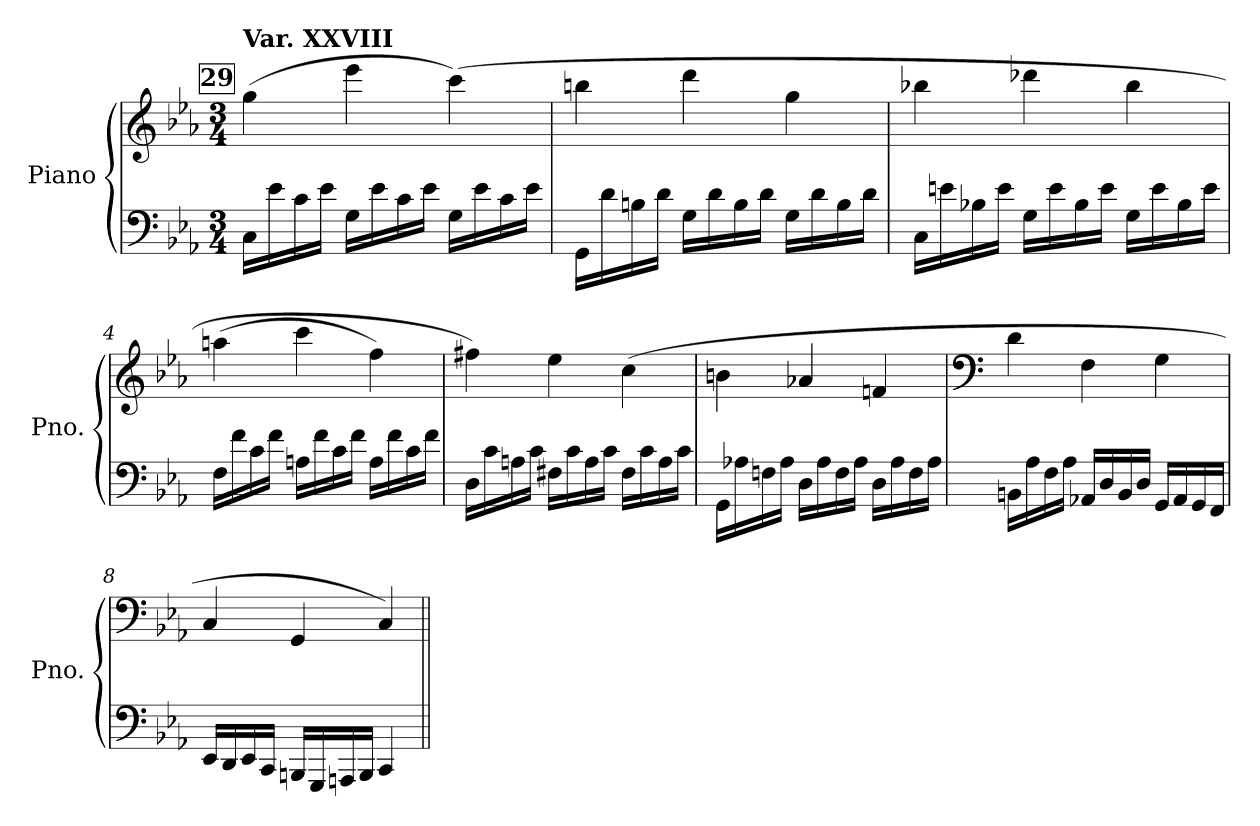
**kern	**kern	**dynam
*part1	*part1	*part1
*staff2	*staff1	*staff1/2
*I"Piano	*	*
*I'Pno.	*	*
*clefF4	*clefG2	*
*k[b-e-a-]	*k[b-e-a-]	*
*M3/4	*M3/4	*
!!LO:REH:place=s1:a:B:fs=14:t=29
=1	=1	=1
!	!LO:TX:a:B:t=Var. XXVIII	!
!	!	!LO:DY:b
!	!	!LO:DY:n=1:b
16C\LL	(>4gg\	p other-dynamics
16e-\	.	.
16c\	.	.
16e-\JJ	.	.
16G\LL	4eee-\	.
16e-\	.	.
16c\	.	.
16e-\JJ	.	.
16G\LL	(>4ccc\)	.
16e-\	.	.
16c\	.	.
16e-\JJ	.	.
=2	=2	=2
16GG\LL	4bbn\	.
16d\	.	.
16Bn\	.	.
16d\JJ	.	.
16G\LL	4ddd\	.
16d\	.	.
16B\	.	.
16d\JJ	.	.
16G\LL	4gg\	.
16d\	.	.
16B\	.	.
16d\JJ	.	.
!!LO:LB:g=z
=3	=3	=3
16C\LL	4bb-X\	.
16en\	.	.
16B-X\	.	.
16e\JJ	.	.
16G\LL	4ddd-X\	.
16e\	.	.
16B-\	.	.
16e\JJ	.	.
16G\LL	4bb-\	.
16e\	.	.
16B-\	.	.
16e\JJ	.	.
=4	=4	=4
16F\LL	(>4aan\	.
16f\	.	.
16c\	.	.
16f\JJ	.	.
16An\LL	4ccc\	.
16f\	.	.
16c\	.	.
16f\JJ	.	.
16A\LL	4ff\)	.
16f\	.	.
16c\	.	.
16f\JJ	.	.
=5	=5	=5
16D\LL	4ff#X\)	.
16c\	.	.
16An\	.	.
16c\JJ	.	.
16F#X\LL	4ee-\	.
16c\	.	.
16A\	.	.
16c\JJ	.	.
16F#\LL	(>4cc\	.
16c\	.	.
16A\	.	.
16c\JJ	.	.
!!LO:LB:g=z
=6	=6	=6
16GG\LL	4bn\	.
16A-X\	.	.
16Fn\	.	.
16A-\JJ	.	.
16D\LL	4a-X/	.
16A-\	.	.
16F\	.	.
16A-\JJ	.	.
16D\LL	4fn/	.
16A-\	.	.
16F\	.	.
16A-\JJ	.	.
=7	=7	=7
*	*clefF4	*
16BBn\LL	4d\	.
16A-\	.	.
16F\	.	.
16A-\JJ	.	.
16AA-X/LL	4F\	.
16D/	.	.
16BB/	.	.
16D/JJ	.	.
16GG/LL	4G\	.
16AA-/	.	.
16GG/	.	.
16FF/JJ	.	.
=8	=8	=8
16EE-/LL	4C/	.
16DD/	.	.
16EE-/	.	.
16CC/JJ	.	.
16BBBn/LL	4GG/	.
16GGG/	.	.
16AAAn/	.	.
16BBB/JJ	.	.
4CC/	4C/)	.
=||	=||	=||
*-	*-	*-
